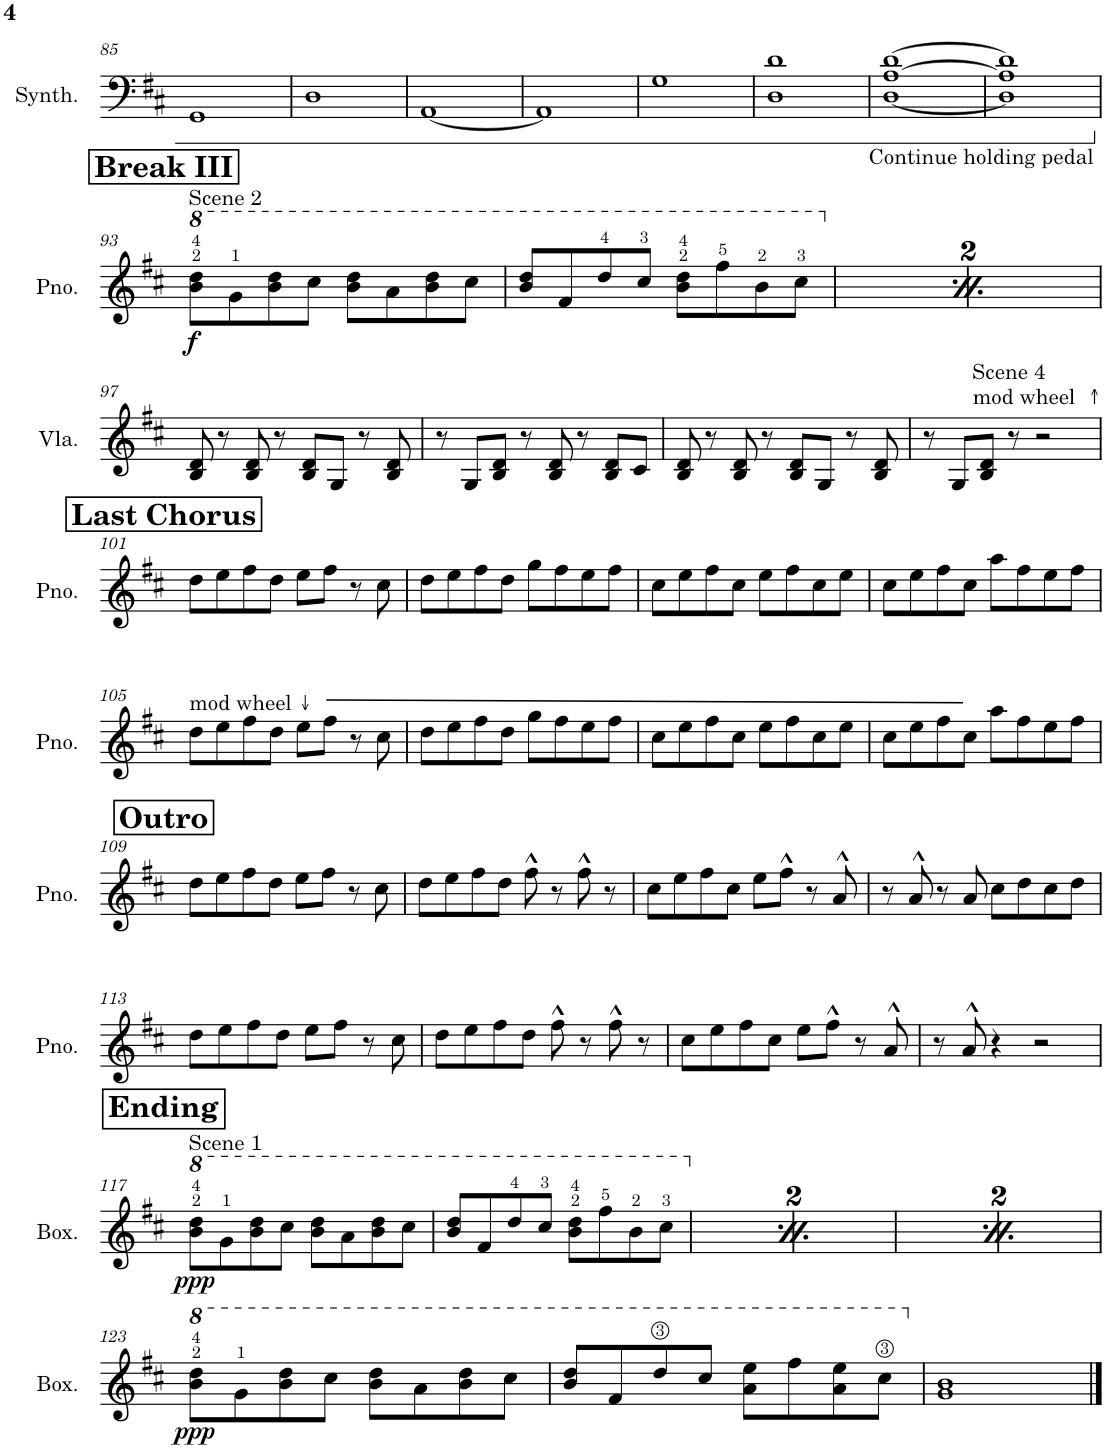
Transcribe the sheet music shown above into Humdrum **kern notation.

**kern	**kern	**kern	**dynam	**kern	**dynam
*part4	*part3	*part2	*part2	*part1	*part1
*staff4	*staff3	*staff2	*staff2	*staff1	*staff1
*I"Brightness Synthesizer	*I"Viola	*I"Music Box	*	*I"Piano	*
*I'Synth.	*I'Vla.	*I'Box.	*	*I'Pno.	*
!!LO:PB:g=z
*clefF4	*clefG2	*clefG2	*	*clefG2	*
*k[f#c#]	*k[f#c#]	*k[f#c#]	*	*k[f#c#]	*
*M4/4	*M4/4	*M4/4	*	*M4/4	*
=85	=85	=85	=85	=85	=85
1GG	1r	1r	.	1r	.
=86	=86	=86	=86	=86	=86
1D	1r	1r	.	1r	.
=87	=87	=87	=87	=87	=87
[1AA	1r	1r	.	1r	.
=88	=88	=88	=88	=88	=88
1AA]	1r	1r	.	1r	.
=89	=89	=89	=89	=89	=89
1G	1r	1r	.	1r	.
=90	=90	=90	=90	=90	=90
1D 1d	1r	1r	.	1r	.
=91	=91	=91	=91	=91	=91
[1D [1A [1d	1r	1r	.	1r	.
=92	=92	=92	=92	=92	=92
!LO:TX:b:t=Continue holding pedal	!	!	!	!	!
1D] 1A] 1d]	1r	1r	.	1r	.
!!LO:LB:g=z
!!LO:REH:place=s1:a:B:cj:fs=14:t=Break III
=93	=93	=93	=93	=93	=93
*	*	*	*	*8va	*
!	!	!	!	!LO:TX:a:t=Scene 2	!
!	!	!	!	!	!LO:DY:b
1r	1r	1r	.	8bb\ 8ddd\L	f
.	.	.	.	8gg\	.
.	.	.	.	8bb\ 8ddd\	.
.	.	.	.	8ccc#\J	.
.	.	.	.	8bb\ 8ddd\L	.
.	.	.	.	8aa\	.
.	.	.	.	8bb\ 8ddd\	.
.	.	.	.	8ccc#\J	.
=94	=94	=94	=94	=94	=94
1r	1r	1r	.	8bb/ 8ddd/L	.
.	.	.	.	8ff#/	.
.	.	.	.	8ddd/	.
.	.	.	.	8ccc#/J	.
.	.	.	.	8bb\ 8ddd\L	.
.	.	.	.	8fff#\	.
.	.	.	.	8bb\	.
.	.	.	.	8ccc#\J	.
!!LO:REH:place=s1:a:B:cj:fs=14:t=Break III
=95	=95	=95	=95	=95	=95
*	*	*	*	*X8va	*
!	!	!	!	!LO:TX:a:t=Scene 2	!
!	!	!	!	!	!LO:DY:b
1r	1r	1r	.	8bb\ 8ddd\L	f
.	.	.	.	8gg\	.
.	.	.	.	8bb\ 8ddd\	.
.	.	.	.	8ccc#\J	.
.	.	.	.	8bb\ 8ddd\L	.
.	.	.	.	8aa\	.
.	.	.	.	8bb\ 8ddd\	.
.	.	.	.	8ccc#\J	.
=96	=96	=96	=96	=96	=96
1r	1r	1r	.	8bb/ 8ddd/L	.
.	.	.	.	8ff#/	.
.	.	.	.	8ddd/	.
.	.	.	.	8ccc#/J	.
.	.	.	.	8bb\ 8ddd\L	.
.	.	.	.	8fff#\	.
.	.	.	.	8bb\	.
.	.	.	.	8ccc#\J	.
!!LO:LB:g=z
=97	=97	=97	=97	=97	=97
1r	8B/ 8d/	1r	.	1r	.
.	8r	.	.	.	.
.	8B/ 8d/	.	.	.	.
.	8r	.	.	.	.
.	8B/ 8d/L	.	.	.	.
.	8G/J	.	.	.	.
.	8r	.	.	.	.
.	8B/ 8d/	.	.	.	.
=98	=98	=98	=98	=98	=98
1r	8r	1r	.	1r	.
.	8G/L	.	.	.	.
.	8B/ 8d/J	.	.	.	.
.	8r	.	.	.	.
.	8B/ 8d/	.	.	.	.
.	8r	.	.	.	.
.	8B/ 8d/L	.	.	.	.
.	8c#/J	.	.	.	.
=99	=99	=99	=99	=99	=99
1r	8B/ 8d/	1r	.	1r	.
.	8r	.	.	.	.
.	8B/ 8d/	.	.	.	.
.	8r	.	.	.	.
.	8B/ 8d/L	.	.	.	.
.	8G/J	.	.	.	.
.	8r	.	.	.	.
.	8B/ 8d/	.	.	.	.
=100	=100	=100	=100	=100	=100
*	*	*	*	*^	*
1r	8r	1r	.	1r	4.ryy	.
.	8G/L	.	.	.	.	.
.	8B/ 8d/J	.	.	.	.	.
!	!	!	!	!	!LO:TX:a:t=Scene 4	!
!	!	!	!	!	!LO:TX:a:t=mod wheel  ↑	!
.	8r	.	.	.	2ryy	.
.	2r	.	.	.	.	.
.	.	.	.	.	8ryy	.
*	*	*	*	*v	*v	*
!!LO:LB:g=z
!!LO:REH:place=s1:a:B:cj:fs=14:t=Last Chorus
=101	=101	=101	=101	=101	=101
1r	1r	1r	.	8dd\L	.
.	.	.	.	8ee\	.
.	.	.	.	8ff#\	.
.	.	.	.	8dd\J	.
.	.	.	.	8ee\L	.
.	.	.	.	8ff#\J	.
.	.	.	.	8r	.
.	.	.	.	8cc#\	.
=102	=102	=102	=102	=102	=102
1r	1r	1r	.	8dd\L	.
.	.	.	.	8ee\	.
.	.	.	.	8ff#\	.
.	.	.	.	8dd\J	.
.	.	.	.	8gg\L	.
.	.	.	.	8ff#\	.
.	.	.	.	8ee\	.
.	.	.	.	8ff#\J	.
=103	=103	=103	=103	=103	=103
1r	1r	1r	.	8cc#\L	.
.	.	.	.	8ee\	.
.	.	.	.	8ff#\	.
.	.	.	.	8cc#\J	.
.	.	.	.	8ee\L	.
.	.	.	.	8ff#\	.
.	.	.	.	8cc#\	.
.	.	.	.	8ee\J	.
=104	=104	=104	=104	=104	=104
1r	1r	1r	.	8cc#\L	.
.	.	.	.	8ee\	.
.	.	.	.	8ff#\	.
.	.	.	.	8cc#\J	.
.	.	.	.	8aa\L	.
.	.	.	.	8ff#\	.
.	.	.	.	8ee\	.
.	.	.	.	8ff#\J	.
!!LO:LB:g=z
=105	=105	=105	=105	=105	=105
!	!	!	!	!LO:TX:a:t=mod wheel ↓	!
1r	1r	1r	.	8dd\L	.
.	.	.	.	8ee\	.
.	.	.	.	8ff#\	.
.	.	.	.	8dd\J	.
.	.	.	.	8ee\L	.
.	.	.	.	8ff#\J	.
.	.	.	.	8r	.
.	.	.	.	8cc#\	.
=106	=106	=106	=106	=106	=106
1r	1r	1r	.	8dd\L	.
.	.	.	.	8ee\	.
.	.	.	.	8ff#\	.
.	.	.	.	8dd\J	.
.	.	.	.	8gg\L	.
.	.	.	.	8ff#\	.
.	.	.	.	8ee\	.
.	.	.	.	8ff#\J	.
=107	=107	=107	=107	=107	=107
1r	1r	1r	.	8cc#\L	.
.	.	.	.	8ee\	.
.	.	.	.	8ff#\	.
.	.	.	.	8cc#\J	.
.	.	.	.	8ee\L	.
.	.	.	.	8ff#\	.
.	.	.	.	8cc#\	.
.	.	.	.	8ee\J	.
=108	=108	=108	=108	=108	=108
1r	1r	1r	.	8cc#\L	.
.	.	.	.	8ee\	.
.	.	.	.	8ff#\	.
.	.	.	.	8cc#\J	.
.	.	.	.	8aa\L	.
.	.	.	.	8ff#\	.
.	.	.	.	8ee\	.
.	.	.	.	8ff#\J	.
!!LO:LB:g=z
!!LO:REH:place=s1:a:B:cj:fs=14:t=Outro
=109	=109	=109	=109	=109	=109
1r	1r	1r	.	8dd\L	.
.	.	.	.	8ee\	.
.	.	.	.	8ff#\	.
.	.	.	.	8dd\J	.
.	.	.	.	8ee\L	.
.	.	.	.	8ff#\J	.
.	.	.	.	8r	.
.	.	.	.	8cc#\	.
=110	=110	=110	=110	=110	=110
1r	1r	1r	.	8dd\L	.
.	.	.	.	8ee\	.
.	.	.	.	8ff#\	.
.	.	.	.	8dd\J	.
.	.	.	.	8ff#^^\	.
.	.	.	.	8r	.
.	.	.	.	8ff#^^\	.
.	.	.	.	8r	.
=111	=111	=111	=111	=111	=111
1r	1r	1r	.	8cc#\L	.
.	.	.	.	8ee\	.
.	.	.	.	8ff#\	.
.	.	.	.	8cc#\J	.
.	.	.	.	8ee\L	.
.	.	.	.	8ff#^^\J	.
.	.	.	.	8r	.
.	.	.	.	8a^^/	.
=112	=112	=112	=112	=112	=112
1r	1r	1r	.	8r	.
.	.	.	.	8a^^/	.
.	.	.	.	8r	.
.	.	.	.	8a/	.
.	.	.	.	8cc#\L	.
.	.	.	.	8dd\	.
.	.	.	.	8cc#\	.
.	.	.	.	8dd\J	.
!!LO:LB:g=z
=113	=113	=113	=113	=113	=113
1r	1r	1r	.	8dd\L	.
.	.	.	.	8ee\	.
.	.	.	.	8ff#\	.
.	.	.	.	8dd\J	.
.	.	.	.	8ee\L	.
.	.	.	.	8ff#\J	.
.	.	.	.	8r	.
.	.	.	.	8cc#\	.
=114	=114	=114	=114	=114	=114
1r	1r	1r	.	8dd\L	.
.	.	.	.	8ee\	.
.	.	.	.	8ff#\	.
.	.	.	.	8dd\J	.
.	.	.	.	8ff#^^\	.
.	.	.	.	8r	.
.	.	.	.	8ff#^^\	.
.	.	.	.	8r	.
=115	=115	=115	=115	=115	=115
1r	1r	1r	.	8cc#\L	.
.	.	.	.	8ee\	.
.	.	.	.	8ff#\	.
.	.	.	.	8cc#\J	.
.	.	.	.	8ee\L	.
.	.	.	.	8ff#^^\J	.
.	.	.	.	8r	.
.	.	.	.	8a^^/	.
=116	=116	=116	=116	=116	=116
1r	1r	1r	.	8r	.
.	.	.	.	8a^^/	.
.	.	.	.	4r	.
.	.	.	.	2r	.
!!LO:LB:g=z
!!LO:REH:place=s1:a:B:cj:fs=14:t=Ending
=117	=117	=117	=117	=117	=117
*	*	*8va	*	*	*
!	!	!	!	!LO:TX:a:t=Scene 1	!
!	!	!	!LO:DY:b	!	!
1r	1r	8bb\ 8ddd\L	ppp	1r	.
.	.	8gg\	.	.	.
.	.	8bb\ 8ddd\	.	.	.
.	.	8ccc#\J	.	.	.
.	.	8bb\ 8ddd\L	.	.	.
.	.	8aa\	.	.	.
.	.	8bb\ 8ddd\	.	.	.
.	.	8ccc#\J	.	.	.
=118	=118	=118	=118	=118	=118
1r	1r	8bb/ 8ddd/L	.	1r	.
.	.	8ff#/	.	.	.
.	.	8ddd/	.	.	.
.	.	8ccc#/J	.	.	.
.	.	8bb\ 8ddd\L	.	.	.
.	.	8fff#\	.	.	.
.	.	8bb\	.	.	.
.	.	8ccc#\J	.	.	.
=119	=119	=119	=119	=119	=119
*	*	*X8va	*	*	*
*	*	*8va	*	*	*
!	!	!	!LO:DY:b	!	!
1r	1r	8bb\ 8ddd\L	ppp	1r	.
.	.	8gg\	.	.	.
.	.	8bb\ 8ddd\	.	.	.
.	.	8ccc#\J	.	.	.
.	.	8bb\ 8ddd\L	.	.	.
.	.	8aa\	.	.	.
.	.	8bb\ 8ddd\	.	.	.
.	.	8ccc#\J	.	.	.
=120	=120	=120	=120	=120	=120
1r	1r	8bb/ 8ddd/L	.	1r	.
.	.	8ff#/	.	.	.
.	.	8ddd/	.	.	.
.	.	8ccc#/J	.	.	.
.	.	8bb\ 8ddd\L	.	.	.
.	.	8fff#\	.	.	.
.	.	8bb\	.	.	.
.	.	8ccc#\J	.	.	.
=121	=121	=121	=121	=121	=121
!	!	!	!LO:DY:b	!	!
1r	1r	8bb\ 8ddd\L	ppp	1r	.
.	.	8gg\	.	.	.
.	.	8bb\ 8ddd\	.	.	.
.	.	8ccc#\J	.	.	.
.	.	8bb\ 8ddd\L	.	.	.
.	.	8aa\	.	.	.
.	.	8bb\ 8ddd\	.	.	.
.	.	8ccc#\J	.	.	.
=122	=122	=122	=122	=122	=122
1r	1r	8bb/ 8ddd/L	.	1r	.
.	.	8ff#/	.	.	.
.	.	8ddd/	.	.	.
.	.	8ccc#/J	.	.	.
.	.	8bb\ 8ddd\L	.	.	.
.	.	8fff#\	.	.	.
.	.	8bb\	.	.	.
.	.	8ccc#\J	.	.	.
!!LO:LB:g=z
=123	=123	=123	=123	=123	=123
!	!	!	!LO:DY:b	!	!
1r	1r	8bb\ 8ddd\L	ppp	1r	.
.	.	8gg\	.	.	.
.	.	8bb\ 8ddd\	.	.	.
.	.	8ccc#\J	.	.	.
.	.	8bb\ 8ddd\L	.	.	.
.	.	8aa\	.	.	.
.	.	8bb\ 8ddd\	.	.	.
.	.	8ccc#\J	.	.	.
=124	=124	=124	=124	=124	=124
1r	1r	8bb/ 8ddd/L	.	1r	.
.	.	8ff#/	.	.	.
.	.	8ddd/	.	.	.
.	.	8ccc#/J	.	.	.
.	.	8aa\ 8eee\L	.	.	.
.	.	8fff#\	.	.	.
.	.	8aa\ 8eee\	.	.	.
.	.	8ccc#\J	.	.	.
=125	=125	=125	=125	=125	=125
*	*	*X8va	*	*	*
1r	1r	1g 1b	.	1r	.
==	==	==	==	==	==
*-	*-	*-	*-	*-	*-
